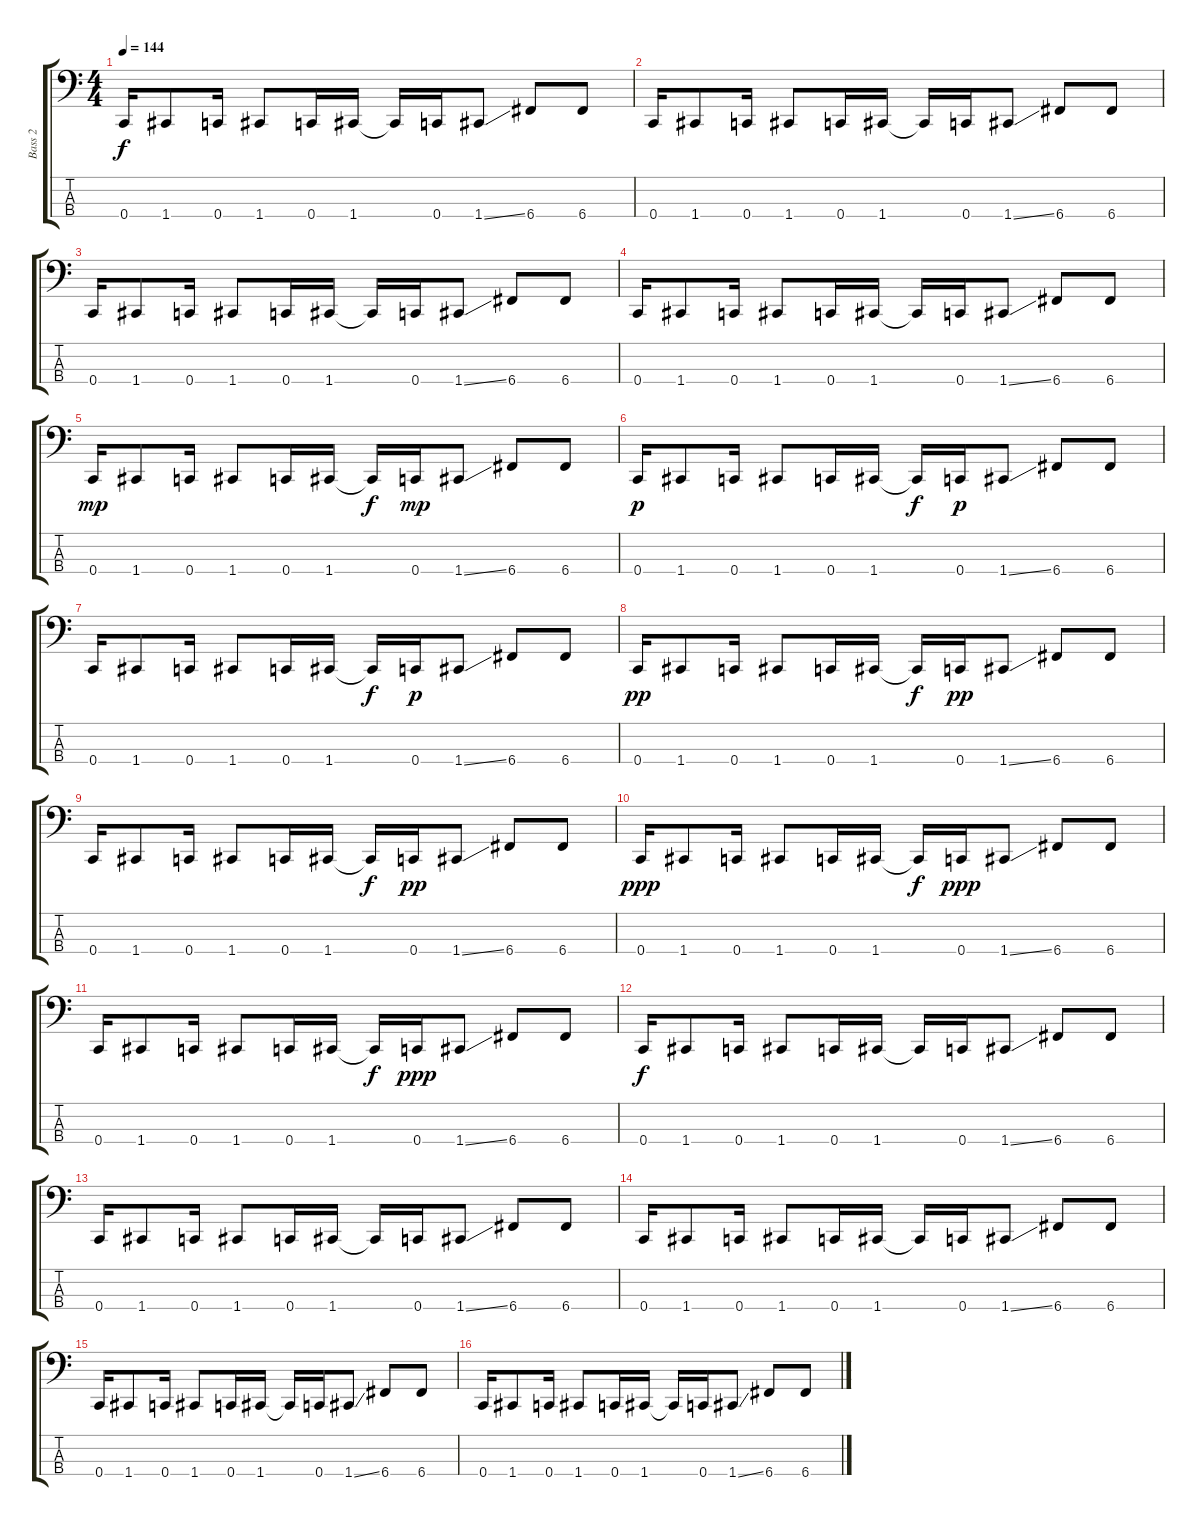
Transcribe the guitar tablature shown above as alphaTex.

\track ("Bass 2" "Bass 2") {instrument electricbasspick}
\staff {score tabs}
\tuning (F2 C2 G1 C1) {hide}
\ts (4 4)
\tempo 144
\clef f4
\ks c
0.4.16{dy f} 1.4.8 0.4.16 1.4.8 0.4.16 1.4.16 1.4{t}.16 0.4.16 1.4{ss}.8 6.4.8 6.4.8 |
0.4.16 1.4.8 0.4.16 1.4.8 0.4.16 1.4.16 1.4{t}.16 0.4.16 1.4{ss}.8 6.4.8 6.4.8 |
0.4.16 1.4.8 0.4.16 1.4.8 0.4.16 1.4.16 1.4{t}.16 0.4.16 1.4{ss}.8 6.4.8 6.4.8 |
0.4.16 1.4.8 0.4.16 1.4.8 0.4.16 1.4.16 1.4{t}.16 0.4.16 1.4{ss}.8 6.4.8 6.4.8 |
0.4.16{dy mp} 1.4.8 0.4.16 1.4.8 0.4.16 1.4.16 1.4{t}.16{dy f} 0.4.16{dy mp} 1.4{ss}.8 6.4.8 6.4.8 |
0.4.16{dy p} 1.4.8 0.4.16 1.4.8 0.4.16 1.4.16 1.4{t}.16{dy f} 0.4.16{dy p} 1.4{ss}.8 6.4.8 6.4.8 |
0.4.16 1.4.8 0.4.16 1.4.8 0.4.16 1.4.16 1.4{t}.16{dy f} 0.4.16{dy p} 1.4{ss}.8 6.4.8 6.4.8 |
0.4.16{dy pp} 1.4.8 0.4.16 1.4.8 0.4.16 1.4.16 1.4{t}.16{dy f} 0.4.16{dy pp} 1.4{ss}.8 6.4.8 6.4.8 |
0.4.16 1.4.8 0.4.16 1.4.8 0.4.16 1.4.16 1.4{t}.16{dy f} 0.4.16{dy pp} 1.4{ss}.8 6.4.8 6.4.8 |
0.4.16{dy ppp} 1.4.8 0.4.16 1.4.8 0.4.16 1.4.16 1.4{t}.16{dy f} 0.4.16{dy ppp} 1.4{ss}.8 6.4.8 6.4.8 |
0.4.16 1.4.8 0.4.16 1.4.8 0.4.16 1.4.16 1.4{t}.16{dy f} 0.4.16{dy ppp} 1.4{ss}.8 6.4.8 6.4.8 |
0.4.16{dy f} 1.4.8 0.4.16 1.4.8 0.4.16 1.4.16 1.4{t}.16 0.4.16 1.4{ss}.8 6.4.8 6.4.8 |
0.4.16 1.4.8 0.4.16 1.4.8 0.4.16 1.4.16 1.4{t}.16 0.4.16 1.4{ss}.8 6.4.8 6.4.8 |
0.4.16 1.4.8 0.4.16 1.4.8 0.4.16 1.4.16 1.4{t}.16 0.4.16 1.4{ss}.8 6.4.8 6.4.8 |
0.4.16 1.4.8 0.4.16 1.4.8 0.4.16 1.4.16 1.4{t}.16 0.4.16 1.4{ss}.8 6.4.8 6.4.8 |
0.4.16 1.4.8 0.4.16 1.4.8 0.4.16 1.4.16 1.4{t}.16 0.4.16 1.4{ss}.8 6.4.8 6.4.8
